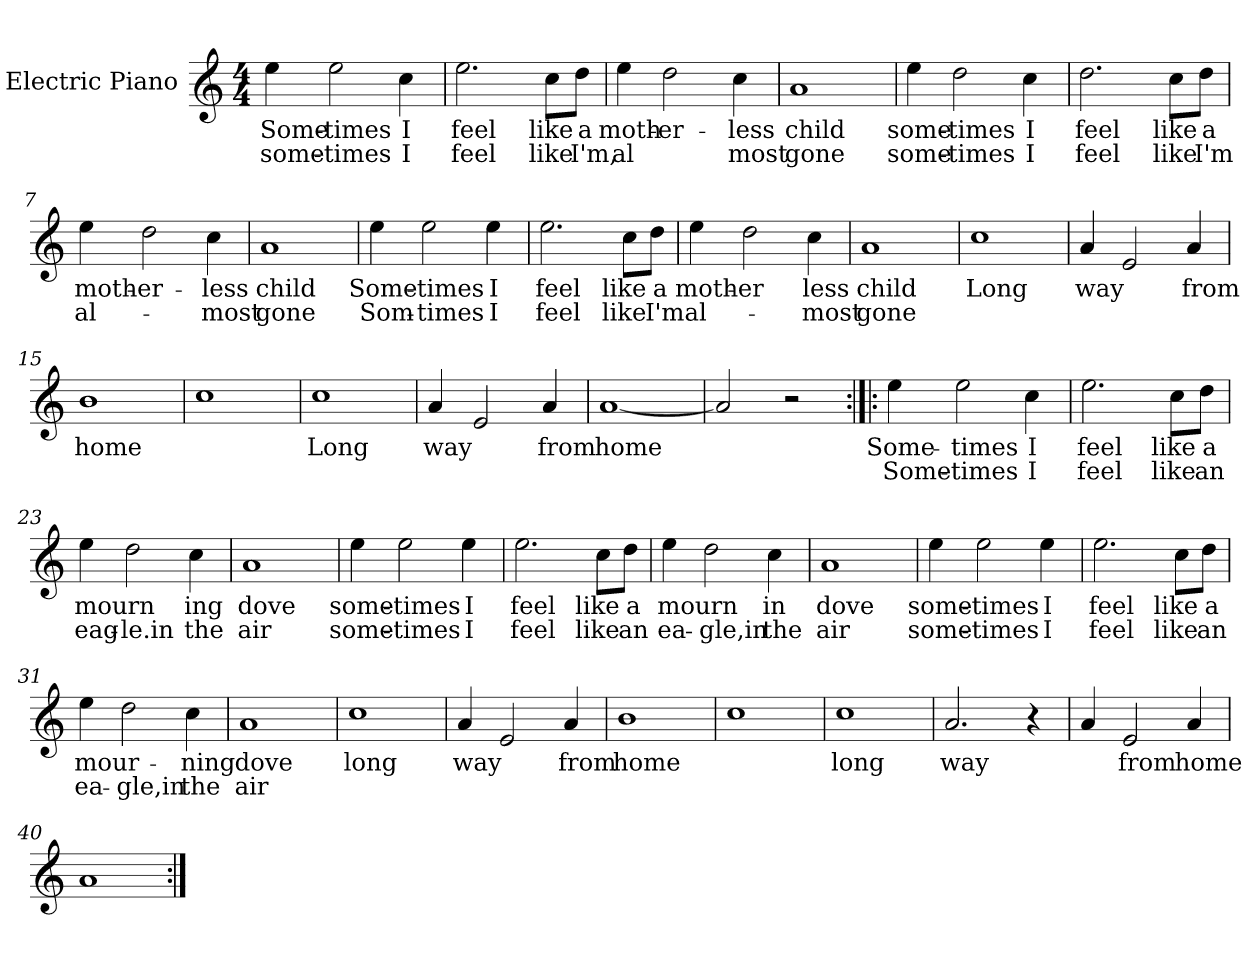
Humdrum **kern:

**kern	**text	**text
*part1	*part1	*part1
*staff1	*staff1	*staff1
*I"Electric Piano	*	*
*I'E.Pno	*	*
*clefG2	*	*
*k[]	*	*
*C:	*	*
*M4/4	*	*
=1	=1	=1
4ee\	Some-	some-
2ee\	-times	-times
4cc\	I	I
=2	=2	=2
2.ee\	feel	feel
8cc\L	like	like
8dd\J	a	I'm,
=3	=3	=3
4ee\	moth-	al
2dd\	-er-	.
4cc\	-less	most
=4	=4	=4
1a	child	gone
=5	=5	=5
4ee\	some-	some-
2dd\	times	-times
4cc\	I	I
!!LO:LB:g=z
=6	=6	=6
2.dd\	feel	feel
8cc\L	like	like
8dd\J	a	I'm
=7	=7	=7
4ee\	moth-	al-
2dd\	-er-	.
4cc\	-less	-most
=8	=8	=8
1a	child	gone
=9	=9	=9
4ee\	Some-	Som-
2ee\	-times	-times
4ee\	I	I
=10	=10	=10
2.ee\	feel	feel
8cc\L	like	like
8dd\J	a	I'm
!!LO:LB:g=z
=11	=11	=11
4ee\	moth-	al-
2dd\	-er	.
4cc\	less	-most
=12	=12	=12
1a	child	gone
=13	=13	=13
1cc	Long	.
=14	=14	=14
4a/	way	.
2e/	.	.
4a/	from	.
=15	=15	=15
1b	home	.
=16	=16	=16
1cc	.	.
=17	=17	=17
1cc	Long	.
=18	=18	=18
4a/	way	.
2e/	.	.
4a/	from	.
!!LO:LB:g=z
=19	=19	=19
[1a	home	.
=20	=20	=20
2a/]	.	.
2r	.	.
=21:|!|:	=21:|!|:	=21:|!|:
4ee\	Some-	Some-
2ee\	-times	-times
4cc\	I	I
=22	=22	=22
2.ee\	feel	feel
8cc\L	like	like
8dd\J	a	an
=23	=23	=23
4ee\	-mourn	eag-
2dd\	.	le.in
4cc\	ing	the
=24	=24	=24
1a	dove	air
!!LO:LB:g=z
=25	=25	=25
4ee\	some-	some-
2ee\	times	-times
4ee\	I	I
=26	=26	=26
2.ee\	feel	feel
8cc\L	like	like
8dd\J	a	an
=27	=27	=27
4ee\	-mourn	ea-
2dd\	.	-gle,in
4cc\	in	the
=28	=28	=28
1a	dove	air
=29	=29	=29
4ee\	some-	some-
2ee\	-times	-times
4ee\	I	I
!!LO:LB:g=z
=30	=30	=30
2.ee\	feel	feel
8cc\L	like	like
8dd\J	a	an
=31	=31	=31
4ee\	mour-	ea-
2dd\	.	-gle,in
4cc\	-ning	the
=32	=32	=32
1a	dove	air
=33	=33	=33
1cc	long	.
=34	=34	=34
4a/	way	.
2e/	.	.
4a/	from	.
=35	=35	=35
1b	home	.
=36	=36	=36
1cc	.	.
=37	=37	=37
1cc	long	.
!!LO:LB:g=z
=38	=38	=38
2.a/	way	.
4r	.	.
=39	=39	=39
4a/	.	.
2e/	from	.
4a/	home	.
=40	=40	=40
1a	.	.
=:|!	=:|!	=:|!
*-	*-	*-
